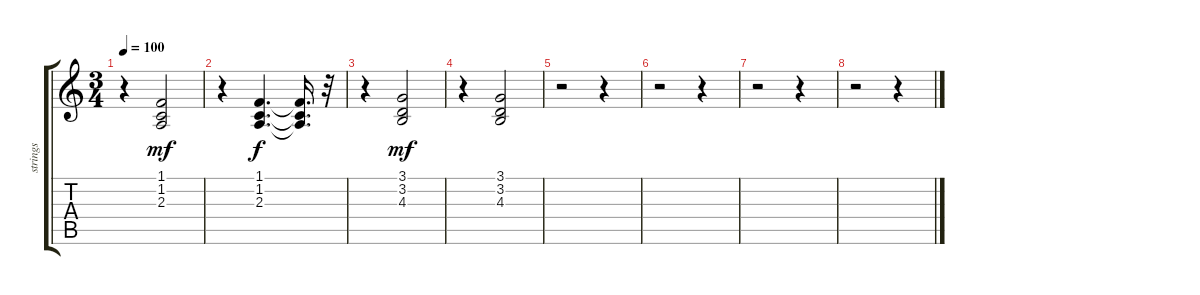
\track ("strings" "strings") {instrument stringensemble1}
\staff {score tabs}
\tuning (E4 B3 G3 D3 A2 E2) {hide}
\ts (3 4)
\tempo 100
\clef g2
\ks c
r.4{dy f} (1.1 1.2 2.3).2{dy mf} |
r.4 (1.1 1.2 2.3).4{d dy f} (1.1{t} 1.2{t} 2.3{t}).16{d} r.32 |
r.4 (3.1 3.2 4.3).2{dy mf} |
r.4 (3.1 3.2 4.3).2 |
r.2 r.4 |
r.2 r.4 |
r.2 r.4 |
r.2 r.4
